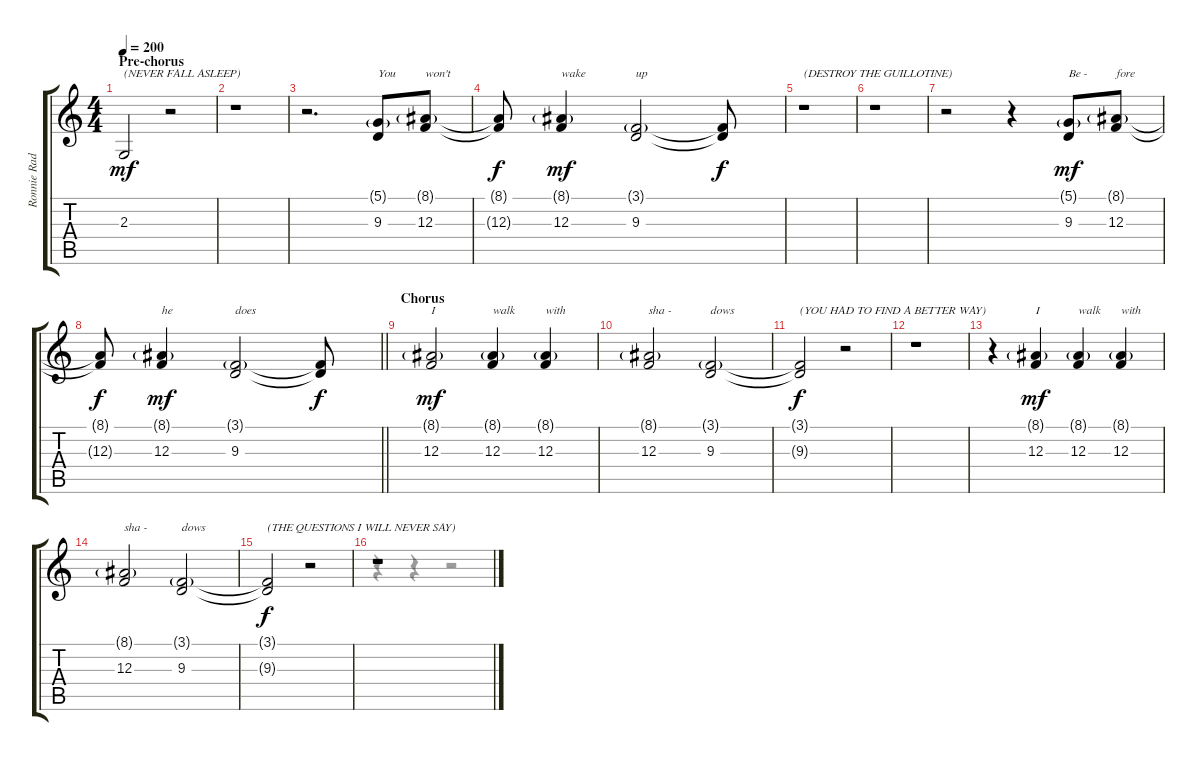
\track ("Ronnie Radke" "Ronnie Rad") {instrument harmonica}
\staff {score tabs}
\tuning (D4 A3 F3 C3 G2 C2) {hide}
\voice
\ts (4 4)
\section ("" "Pre-chorus")
\tempo 200
\clef g2
\ks c
2.3{t}.2{txt "(NEVER FALL ASLEEP)" dy mf} r.2 |
r.1 |
r.2{d} (5.1{g} 9.3).8{txt "You"} (8.1{g} 12.3).8{txt "won't"} |
(8.1{t} 12.3{t}).8{dy f} (8.1{g} 12.3).4{txt "wake" dy mf} (3.1{g} 9.3).2{txt "up"} (3.1{t} 9.3{t}).8{dy f} |
r.1{txt "(DESTROY THE GUILLOTINE)"} |
r.1 |
r.2 r.4 (5.1{g} 9.3).8{txt "Be -" dy mf} (8.1{g} 12.3).8{txt "fore"} |
\barLineRight lightlight
(8.1{t} 12.3{t}).8{dy f} (8.1{g} 12.3).4{txt "he" dy mf} (3.1{g} 9.3).2{txt "does"} (3.1{t} 9.3{t}).8{dy f} |
\section ("" "Chorus")
(8.1{g} 12.3).2{txt "I" dy mf} (8.1{g} 12.3).4{txt "walk"} (8.1{g} 12.3).4{txt "with"} |
(8.1{g} 12.3).2{txt "sha -"} (3.1{g} 9.3).2{txt "dows"} |
(3.1{t} 9.3{t}).2{txt "(YOU HAD TO FIND A BETTER WAY)" dy f} r.2 |
r.1 |
r.4 (8.1{g} 12.3).4{txt "I" dy mf} (8.1{g} 12.3).4{txt "walk"} (8.1{g} 12.3).4{txt "with"} |
(8.1{g} 12.3).2{txt "sha -"} (3.1{g} 9.3).2{txt "dows"} |
(3.1{t} 9.3{t}).2{txt "(THE QUESTIONS I WILL NEVER SAY)" dy f} r.2 |
r.1
\voice
\clef g2
\ottava regular
\simile none
\ks c
|
|
|
|
|
|
|
\barLineRight lightlight
|
|
|
|
|
|
|
|
r.4 r.4 r.2
